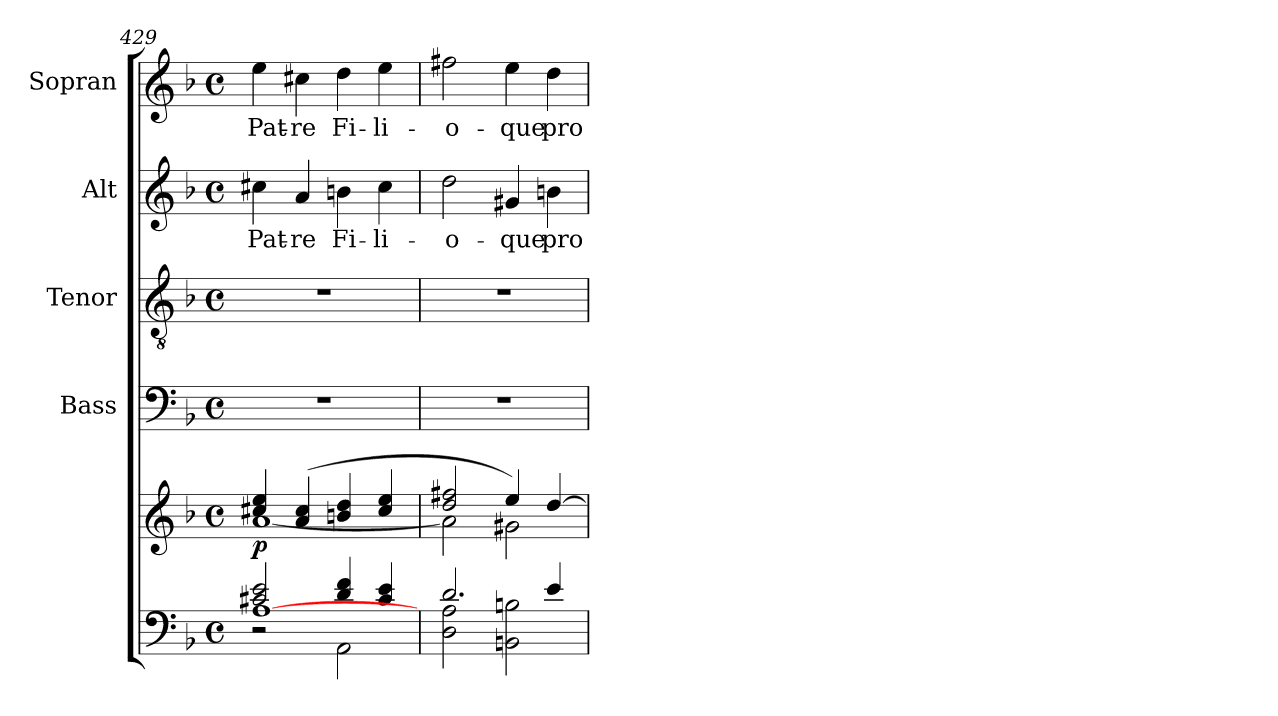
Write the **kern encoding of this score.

**kern	**kern	**dynam	**kern	**kern	**kern	**text	**kern	**text
*part5	*part5	*part5	*part4	*part3	*part2	*part2	*part1	*part1
*staff6	*staff5	*staff5/6	*staff4	*staff3	*staff2	*staff2	*staff1	*staff1
*	*	*	*I"Bass	*I"Tenor	*I"Alt	*	*I"Sopran	*
*	*	*	*I'B.	*I'T.	*I'A.	*	*I'S.	*
*clefF4	*clefG2	*	*clefF4	*clefGv2	*clefG2	*	*clefG2	*
*k[b-]	*k[b-]	*	*k[b-]	*k[b-]	*k[b-]	*	*k[b-]	*
*F:	*F:	*	*F:	*F:	*F:	*	*F:	*
*M4/4	*M4/4	*	*M4/4	*M4/4	*M4/4	*	*M4/4	*
*met(c)	*met(c)	*	*met(c)	*met(c)	*met(c)	*	*met(c)	*
=429	=429	=429	=429	=429	=429	=429	=429	=429
*^	*^	*	*	*	*	*	*	*
*	*^	*	*	*	*	*	*	*	*	*
!	!	!	!	!	!LO:DY:b	!	!	!	!LO:LY:b	!	!LO:LY:b
2c#X/ 2e/	2r	[<1A	4cc#X/ 4ee/	[<1a	p	1r	1r	4cc#X\	Pat-	4ee\	Pat-
!	!	!	!	!	!	!	!	!	!LO:LY:b	!	!LO:LY:b
.	.	.	(4a/ 4cc#/	.	.	.	.	4a/	-re	4cc#X\	-re
!	!	!	!	!	!	!	!	!	!LO:LY:b	!	!LO:LY:b
4d/ 4f/	2AA\	.	4bn/ 4dd/	.	.	.	.	4bn\	Fi-	4dd\	Fi-
!	!	!	!	!	!	!	!	!	!LO:LY:b	!	!LO:LY:b
4c#/ 4e/	.	.	4cc#/ 4ee/	.	.	.	.	4cc#\	-li-	4ee\	-li-
*	*v	*v	*	*	*	*	*	*	*	*	*
=430	=430	=430	=430	=430	=430	=430	=430	=430	=430	=430
!	!	!	!	!	!	!	!	!LO:LY:b	!	!LO:LY:b
2.d/	2D\ 2A\	2dd/ 2ff#X/	2a\]	.	1r	1r	2dd\	-o-	2ff#X\	-o-
!	!	!	!	!	!	!	!	!LO:LY:b	!	!LO:LY:b
.	2BBn\ 2Bn\	4ee/)	2g#X\	.	.	.	4g#X/	-que	4ee\	-que
!	!	!	!	!	!	!	!	!LO:LY:b	!	!LO:LY:b
4e/	.	[>4dd/	.	.	.	.	4bn\	pro-	4dd\	pro-
*v	*v	*	*	*	*	*	*	*	*	*
*	*v	*v	*	*	*	*	*	*	*
=	=	=	=	=	=	=	=	=
*-	*-	*-	*-	*-	*-	*-	*-	*-
